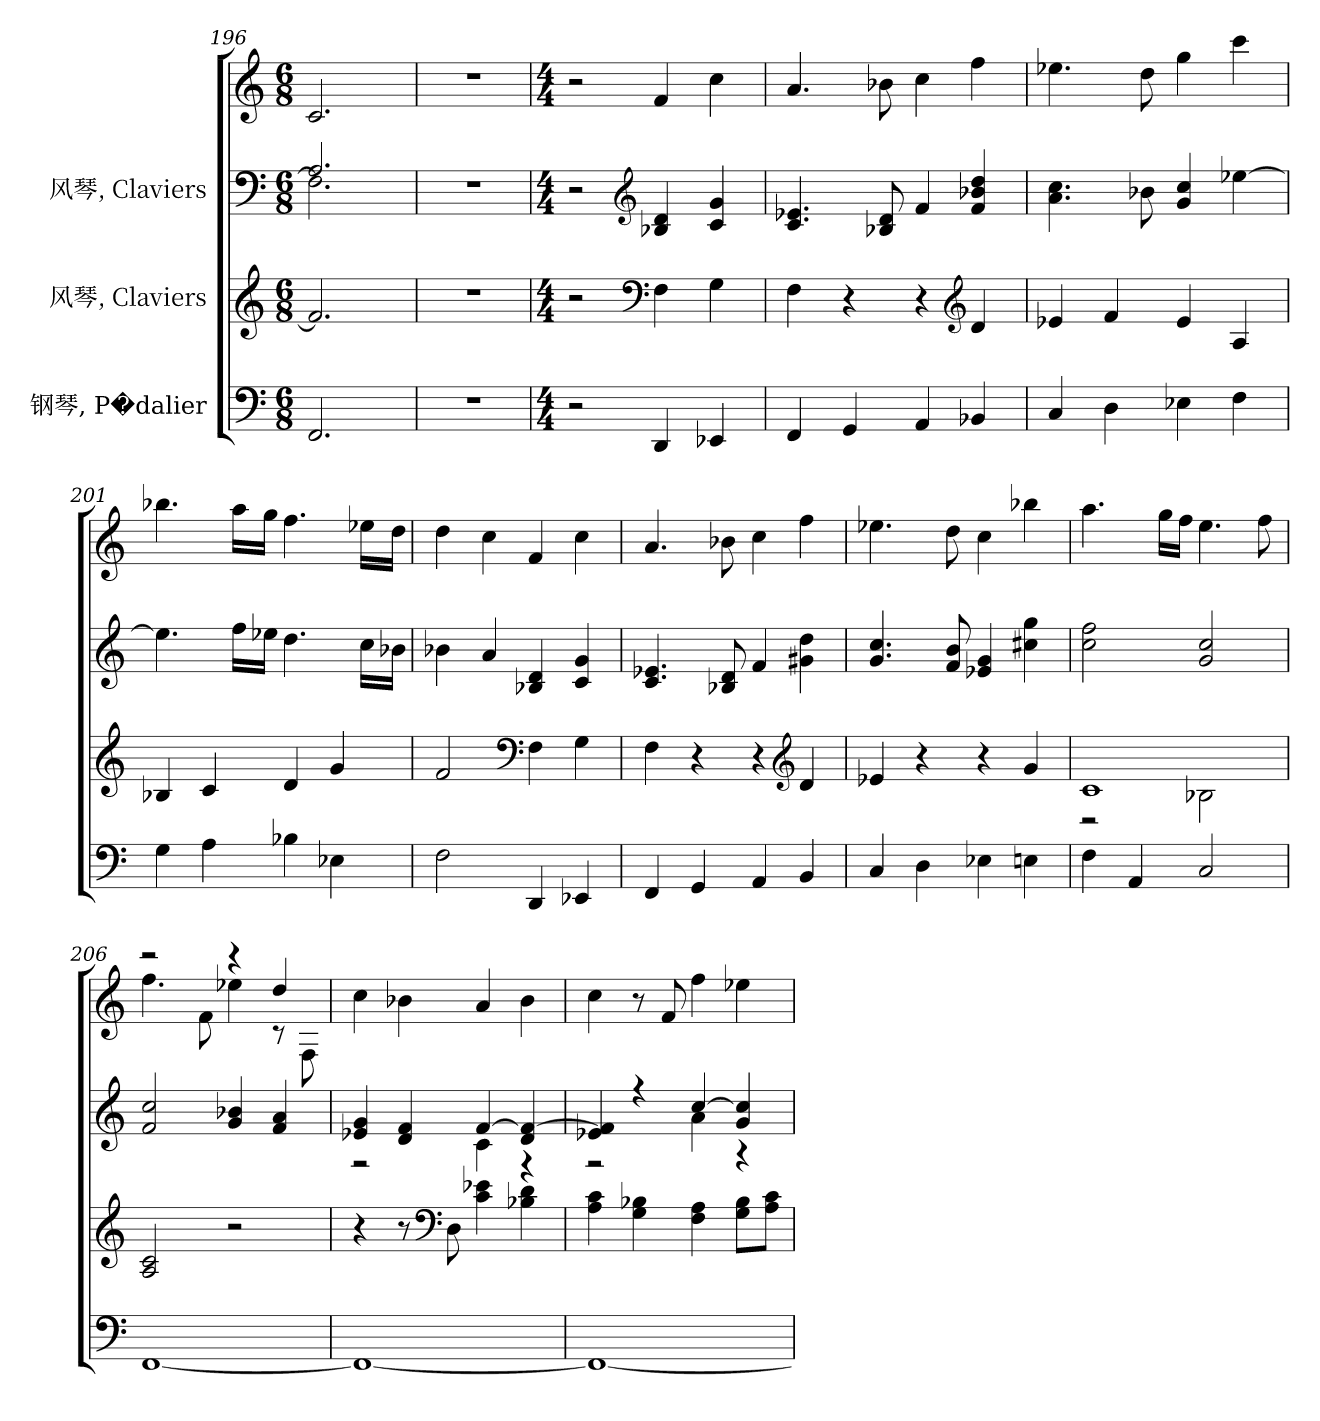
**kern	**kern	**kern	**kern
*part3	*part2	*part1	*part1
*staff4	*staff3	*staff2	*staff1
*I"钢琴, P�dalier	*I"风琴, Claviers	*I"风琴, Claviers	*
*clefF4	*clefG2	*clefF4	*clefG2
*k[]	*k[]	*k[]	*k[]
*M6/8	*M6/8	*M6/8	*M6/8
*MM40	*MM40	*MM40	*MM40
=196	=196	=196	=196
*	*	*^	*
2.FF/	2.f/]	2.A/	2.F\]	2.c/
*	*	*v	*v	*
=197	=197	=197	=197
2.r	2.r	2.r	2.r
=198	=198	=198	=198
*M4/4	*M4/4	*M4/4	*M4/4
*	*	*	*MM84
2r	2r	2r	2r
*	*clefF4	*clefG2	*
4DD/	4F\	4B-X/ 4d/	4f/
4EE-X/	4G\	4c/ 4g/	4cc\
=199	=199	=199	=199
4FF/	4F\	4.c/ 4.e-X/	4.a/
4GG/	4r	.	.
.	.	8B-X/ 8d/	8b-X\
4AA/	4r	4f/	4cc\
*	*clefG2	*	*
4BB-X/	4d/	4f/ 4b-X/ 4dd/	4ff\
=200	=200	=200	=200
4C/	4e-X/	4.a\ 4.cc\	4.ee-X\
4D\	4f/	.	.
.	.	8b-X\	8dd\
4E-X\	4e-/	4g/ 4cc/	4gg\
4F\	4A/	[4ee-X\	4ccc\
!!LO:PB:g=z
=201	=201	=201	=201
4G\	4B-X/	4.ee-\]	4.bb-X\
4A\	4c/	.	.
.	.	16ff\LL	16aa\LL
.	.	16ee-X\JJ	16gg\JJ
4B-X\	4d/	4.dd\	4.ff\
4E-X\	4g/	.	.
.	.	16cc\LL	16ee-X\LL
.	.	16b-X\JJ	16dd\JJ
=202	=202	=202	=202
2F\	2f/	4b-X\	4dd\
.	.	4a/	4cc\
*	*clefF4	*	*
4DD/	4F\	4B-X/ 4d/	4f/
4EE-X/	4G\	4c/ 4g/	4cc\
=203	=203	=203	=203
4FF/	4F\	4.c/ 4.e-X/	4.a/
4GG/	4r	.	.
.	.	8B-X/ 8d/	8b-X\
4AA/	4r	4f/	4cc\
*	*clefG2	*	*
4BB/	4d/	4g#X\ 4dd\	4ff\
=204	=204	=204	=204
4C/	4e-X/	4.g/ 4.cc/	4.ee-X\
4D\	4r	.	.
.	.	8f/ 8b/	8dd\
4E-X\	4r	4e-X/ 4g/	4cc\
4En\	4g/	4cc#X\ 4gg\	4bb-X\
=205	=205	=205	=205
*	*^	*	*
4F\	1c	2r	2cc\ 2ff\	4.aa\
4AA/	.	.	.	.
.	.	.	.	16gg\LL
.	.	.	.	16ff\JJ
2C/	.	2B-X\	2g/ 2cc/	4.ee\
.	.	.	.	8ff\
*	*v	*v	*	*
!!LO:LB:g=z
=206	=206	=206	=206
*	*	*	*^
[1FF	2A/ 2c/	2f/ 2cc/	2r	4.ff\
.	.	.	.	8f\
.	2r	4g/ 4b-X/	4r	4ee-X\
.	.	4f/ 4a/	4dd/	8r
.	.	.	.	8F\
*	*	*	*v	*v
=207	=207	=207	=207
*	*	*^	*
1FF_	4r	4e-X/ 4g/	2r	4cc\
.	8r	4d/ 4f/	.	4b-X\
*	*clefF4	*	*	*
.	8D\	.	.	.
.	4c\ 4e-X\	[4f/	4c\	4a/
.	4B-X\ 4d\	4d/ 4f/_	4r	4b-\
=208	=208	=208	=208	=208
1FF_	4A\ 4c\	4e-X/ 4f/]	2r	4cc\
.	4G\ 4B-X\	4r	.	8r
.	.	.	.	8f/
.	4F\ 4A\	[4cc/	4a\	4ff\
.	8G\ 8B-\L	4g/ 4cc/]	4r	4ee-X\
.	8A\ 8c\J	.	.	.
*	*	*v	*v	*
=	=	=	=
*-	*-	*-	*-
